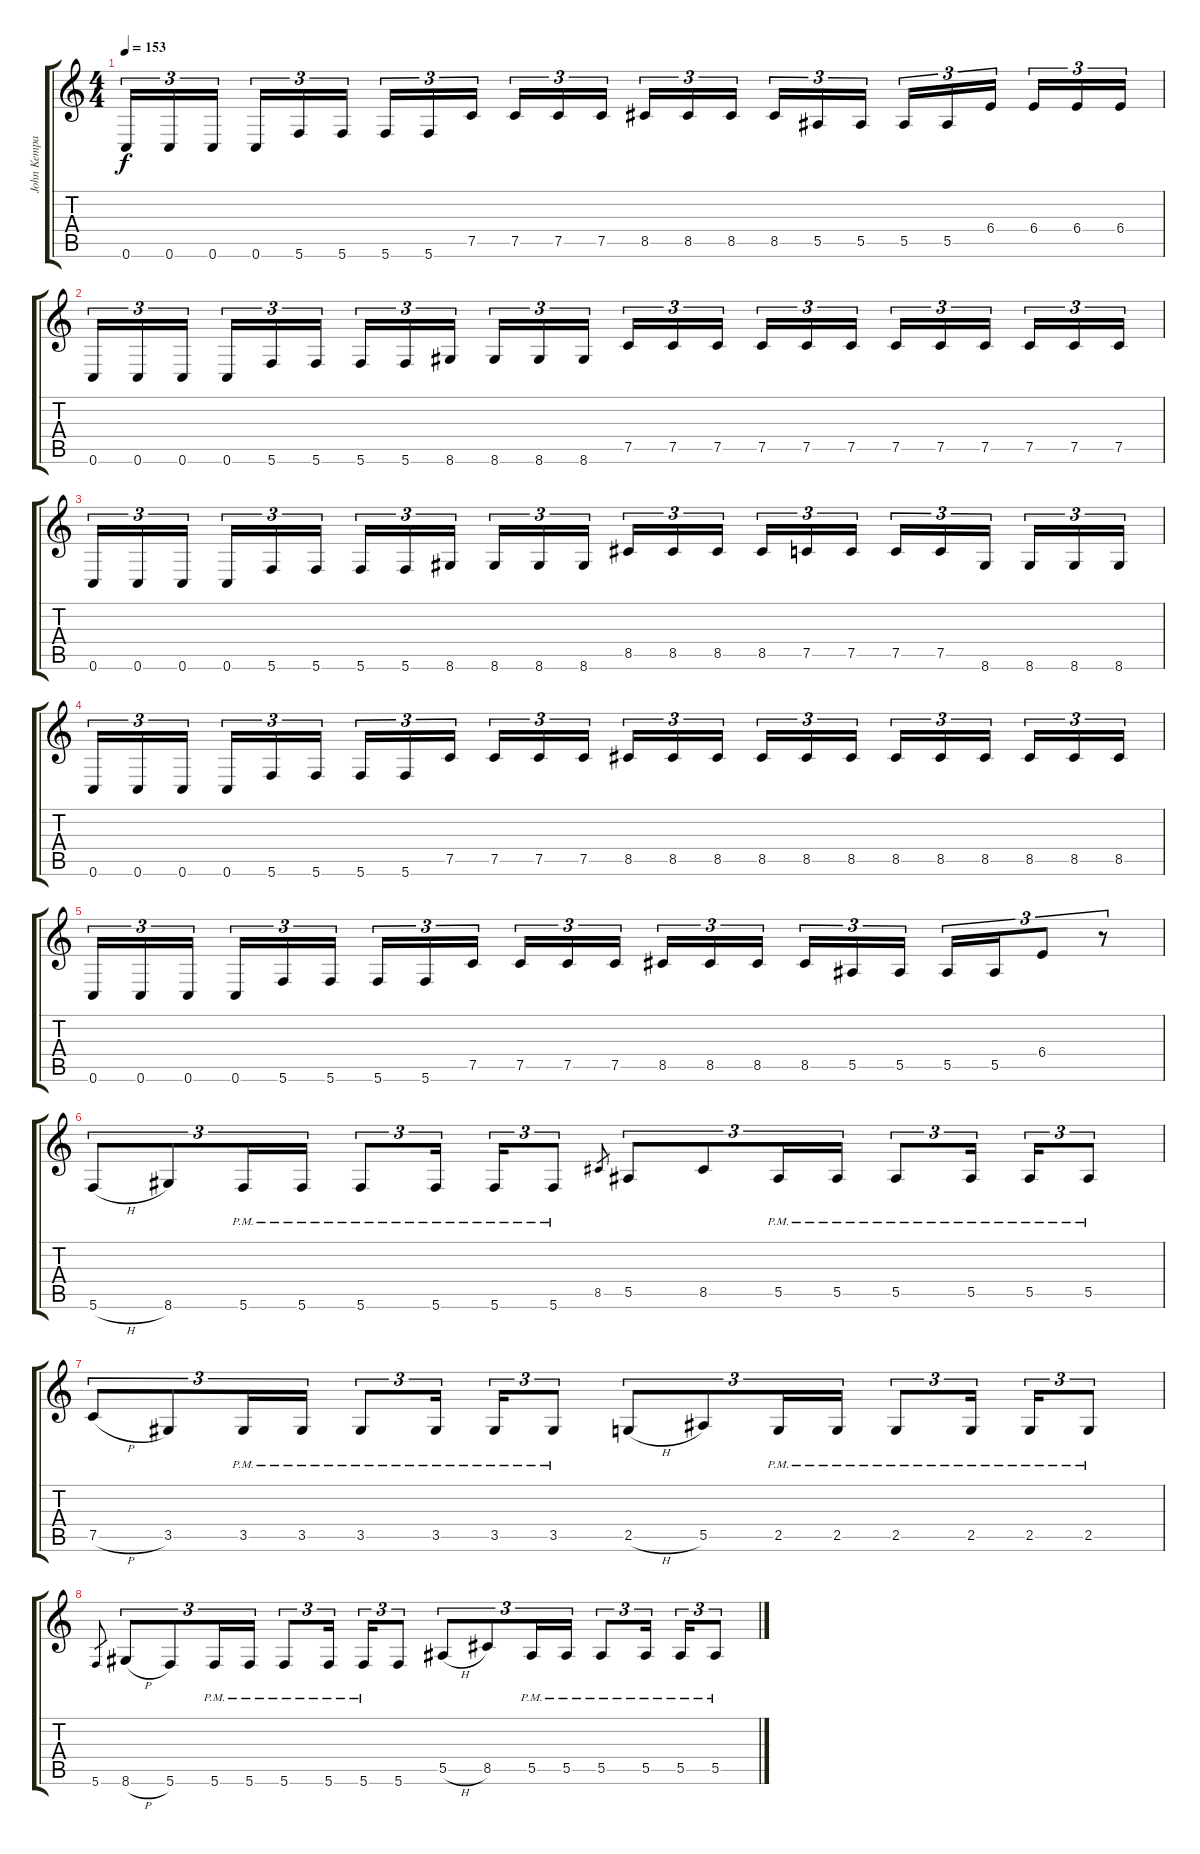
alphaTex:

\track ("John Kempainen (Rhythm Guitar)" "John Kempa") {instrument distortionguitar}
\staff {score tabs}
\tuning (C4 G3 Eb3 Bb2 F2 C2) {hide}
\ts (4 4)
\tempo 153
\clef g2
\ks c
0.6.16{tu (3 2) dy f} 0.6.16{tu (3 2)} 0.6.16{tu (3 2)} 0.6.16{tu (3 2)} 5.6.16{tu (3 2)} 5.6.16{tu (3 2)} 5.6.16{tu (3 2)} 5.6.16{tu (3 2)} 7.5.16{tu (3 2)} 7.5.16{tu (3 2)} 7.5.16{tu (3 2)} 7.5.16{tu (3 2)} 8.5.16{tu (3 2)} 8.5.16{tu (3 2)} 8.5.16{tu (3 2)} 8.5.16{tu (3 2)} 5.5.16{tu (3 2)} 5.5.16{tu (3 2)} 5.5.16{tu (3 2)} 5.5.16{tu (3 2)} 6.4.16{tu (3 2)} 6.4.16{tu (3 2)} 6.4.16{tu (3 2)} 6.4.16{tu (3 2)} |
0.6.16{tu (3 2) balance 4} 0.6.16{tu (3 2)} 0.6.16{tu (3 2)} 0.6.16{tu (3 2)} 5.6.16{tu (3 2)} 5.6.16{tu (3 2)} 5.6.16{tu (3 2)} 5.6.16{tu (3 2)} 8.6.16{tu (3 2)} 8.6.16{tu (3 2)} 8.6.16{tu (3 2)} 8.6.16{tu (3 2)} 7.5.16{tu (3 2)} 7.5.16{tu (3 2)} 7.5.16{tu (3 2)} 7.5.16{tu (3 2)} 7.5.16{tu (3 2)} 7.5.16{tu (3 2)} 7.5.16{tu (3 2)} 7.5.16{tu (3 2)} 7.5.16{tu (3 2)} 7.5.16{tu (3 2)} 7.5.16{tu (3 2)} 7.5.16{tu (3 2)} |
0.6.16{tu (3 2)} 0.6.16{tu (3 2)} 0.6.16{tu (3 2)} 0.6.16{tu (3 2)} 5.6.16{tu (3 2)} 5.6.16{tu (3 2)} 5.6.16{tu (3 2)} 5.6.16{tu (3 2)} 8.6.16{tu (3 2)} 8.6.16{tu (3 2)} 8.6.16{tu (3 2)} 8.6.16{tu (3 2)} 8.5.16{tu (3 2)} 8.5.16{tu (3 2)} 8.5.16{tu (3 2)} 8.5.16{tu (3 2)} 7.5.16{tu (3 2)} 7.5.16{tu (3 2)} 7.5.16{tu (3 2)} 7.5.16{tu (3 2)} 8.6.16{tu (3 2)} 8.6.16{tu (3 2)} 8.6.16{tu (3 2)} 8.6.16{tu (3 2)} |
0.6.16{tu (3 2)} 0.6.16{tu (3 2)} 0.6.16{tu (3 2)} 0.6.16{tu (3 2)} 5.6.16{tu (3 2)} 5.6.16{tu (3 2)} 5.6.16{tu (3 2)} 5.6.16{tu (3 2)} 7.5.16{tu (3 2)} 7.5.16{tu (3 2)} 7.5.16{tu (3 2)} 7.5.16{tu (3 2)} 8.5.16{tu (3 2)} 8.5.16{tu (3 2)} 8.5.16{tu (3 2)} 8.5.16{tu (3 2)} 8.5.16{tu (3 2)} 8.5.16{tu (3 2)} 8.5.16{tu (3 2)} 8.5.16{tu (3 2)} 8.5.16{tu (3 2)} 8.5.16{tu (3 2)} 8.5.16{tu (3 2)} 8.5.16{tu (3 2)} |
0.6.16{tu (3 2)} 0.6.16{tu (3 2)} 0.6.16{tu (3 2)} 0.6.16{tu (3 2)} 5.6.16{tu (3 2)} 5.6.16{tu (3 2)} 5.6.16{tu (3 2)} 5.6.16{tu (3 2)} 7.5.16{tu (3 2)} 7.5.16{tu (3 2)} 7.5.16{tu (3 2)} 7.5.16{tu (3 2)} 8.5.16{tu (3 2)} 8.5.16{tu (3 2)} 8.5.16{tu (3 2)} 8.5.16{tu (3 2)} 5.5.16{tu (3 2)} 5.5.16{tu (3 2)} 5.5.16{tu (3 2)} 5.5.16{tu (3 2)} 6.4.8{tu (3 2)} r.8{tu (3 2)} |
5.6{h}.8{tu (3 2) balance 3} 8.6.8{tu (3 2)} 5.6{pm}.16{tu (3 2)} 5.6{pm}.16{tu (3 2)} 5.6{pm}.8{tu (3 2)} 5.6{pm}.16{tu (3 2)} 5.6{pm}.16{tu (3 2)} 5.6{pm}.8{tu (3 2)} 8.5.8{gr} 5.5.8{tu (3 2)} 8.5.8{tu (3 2)} 5.5{pm}.16{tu (3 2)} 5.5{pm}.16{tu (3 2)} 5.5{pm}.8{tu (3 2)} 5.5{pm}.16{tu (3 2)} 5.5{pm}.16{tu (3 2)} 5.5{pm}.8{tu (3 2)} |
7.5{h}.8{tu (3 2)} 3.5.8{tu (3 2)} 3.5{pm}.16{tu (3 2)} 3.5{pm}.16{tu (3 2)} 3.5{pm}.8{tu (3 2)} 3.5{pm}.16{tu (3 2)} 3.5{pm}.16{tu (3 2)} 3.5{pm}.8{tu (3 2)} 2.5{h}.8{tu (3 2)} 5.5.8{tu (3 2)} 2.5{pm}.16{tu (3 2)} 2.5{pm}.16{tu (3 2)} 2.5{pm}.8{tu (3 2)} 2.5{pm}.16{tu (3 2)} 2.5{pm}.16{tu (3 2)} 2.5{pm}.8{tu (3 2)} |
5.6.8{gr} 8.6{h}.8{tu (3 2)} 5.6.8{tu (3 2)} 5.6{pm}.16{tu (3 2)} 5.6{pm}.16{tu (3 2)} 5.6{pm}.8{tu (3 2)} 5.6{pm}.16{tu (3 2)} 5.6{pm}.16{tu (3 2)} 5.6.8{tu (3 2)} 5.5{h}.8{tu (3 2)} 8.5.8{tu (3 2)} 5.5{pm}.16{tu (3 2)} 5.5{pm}.16{tu (3 2)} 5.5{pm}.8{tu (3 2)} 5.5{pm}.16{tu (3 2)} 5.5{pm}.16{tu (3 2)} 5.5{pm}.8{tu (3 2)}
